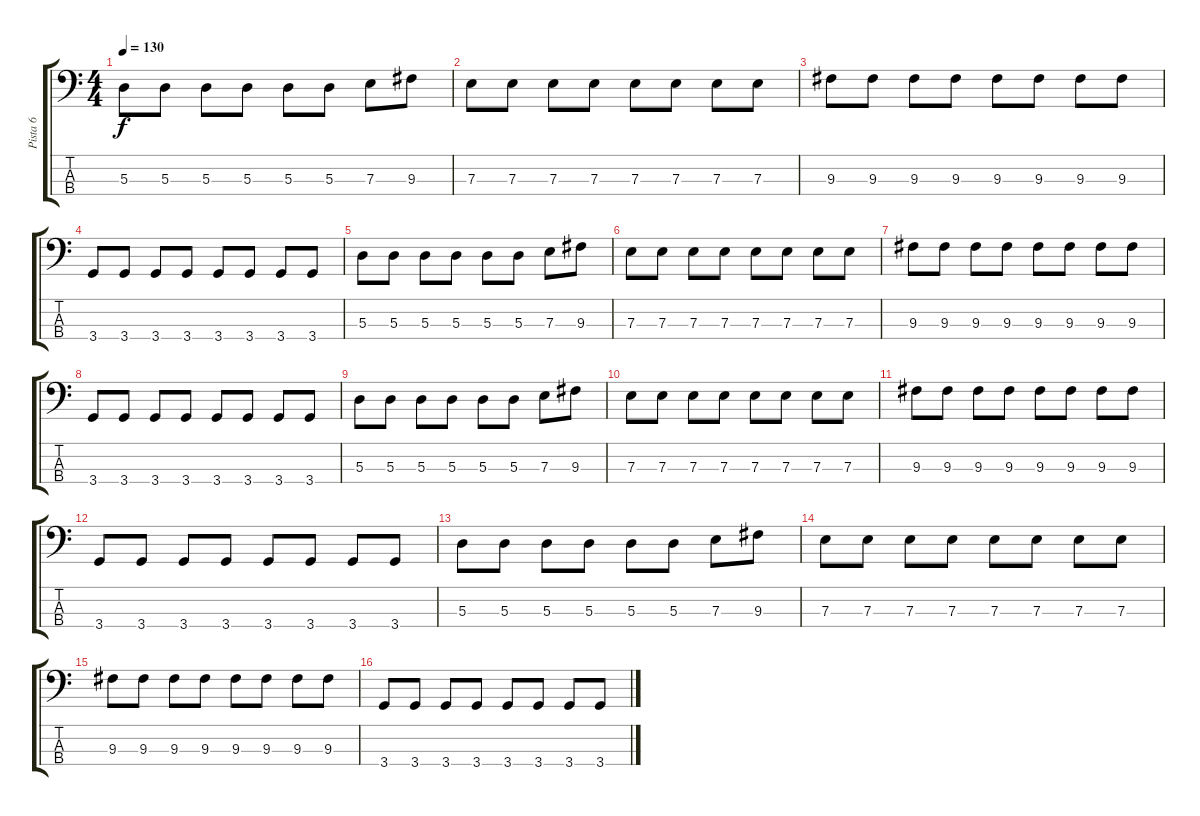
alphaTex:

\track ("Pista 6" "Pista 6") {instrument electricbassfinger}
\staff {score tabs}
\tuning (G2 D2 A1 E1) {hide}
\ts (4 4)
\tempo 130
\clef f4
\ks c
5.3.8{dy f volume 11} 5.3.8 5.3.8 5.3.8 5.3.8 5.3.8 7.3.8 9.3.8 |
7.3.8 7.3.8 7.3.8 7.3.8 7.3.8 7.3.8 7.3.8 7.3.8 |
9.3.8 9.3.8 9.3.8 9.3.8 9.3.8 9.3.8 9.3.8 9.3.8 |
3.4.8 3.4.8 3.4.8 3.4.8 3.4.8 3.4.8 3.4.8 3.4.8 |
5.3.8{volume 11} 5.3.8 5.3.8 5.3.8 5.3.8 5.3.8 7.3.8 9.3.8 |
7.3.8 7.3.8 7.3.8 7.3.8 7.3.8 7.3.8 7.3.8 7.3.8 |
9.3.8 9.3.8 9.3.8 9.3.8 9.3.8 9.3.8 9.3.8 9.3.8 |
3.4.8 3.4.8 3.4.8 3.4.8 3.4.8 3.4.8 3.4.8 3.4.8 |
5.3.8{volume 11} 5.3.8 5.3.8 5.3.8 5.3.8 5.3.8 7.3.8 9.3.8 |
7.3.8 7.3.8 7.3.8 7.3.8 7.3.8 7.3.8 7.3.8 7.3.8 |
9.3.8 9.3.8 9.3.8 9.3.8 9.3.8 9.3.8 9.3.8 9.3.8 |
3.4.8 3.4.8 3.4.8 3.4.8 3.4.8 3.4.8 3.4.8 3.4.8 |
5.3.8{volume 11} 5.3.8 5.3.8 5.3.8 5.3.8 5.3.8 7.3.8 9.3.8 |
7.3.8 7.3.8 7.3.8 7.3.8 7.3.8 7.3.8 7.3.8 7.3.8 |
9.3.8 9.3.8 9.3.8 9.3.8 9.3.8 9.3.8 9.3.8 9.3.8 |
3.4.8 3.4.8 3.4.8 3.4.8 3.4.8 3.4.8 3.4.8 3.4.8
